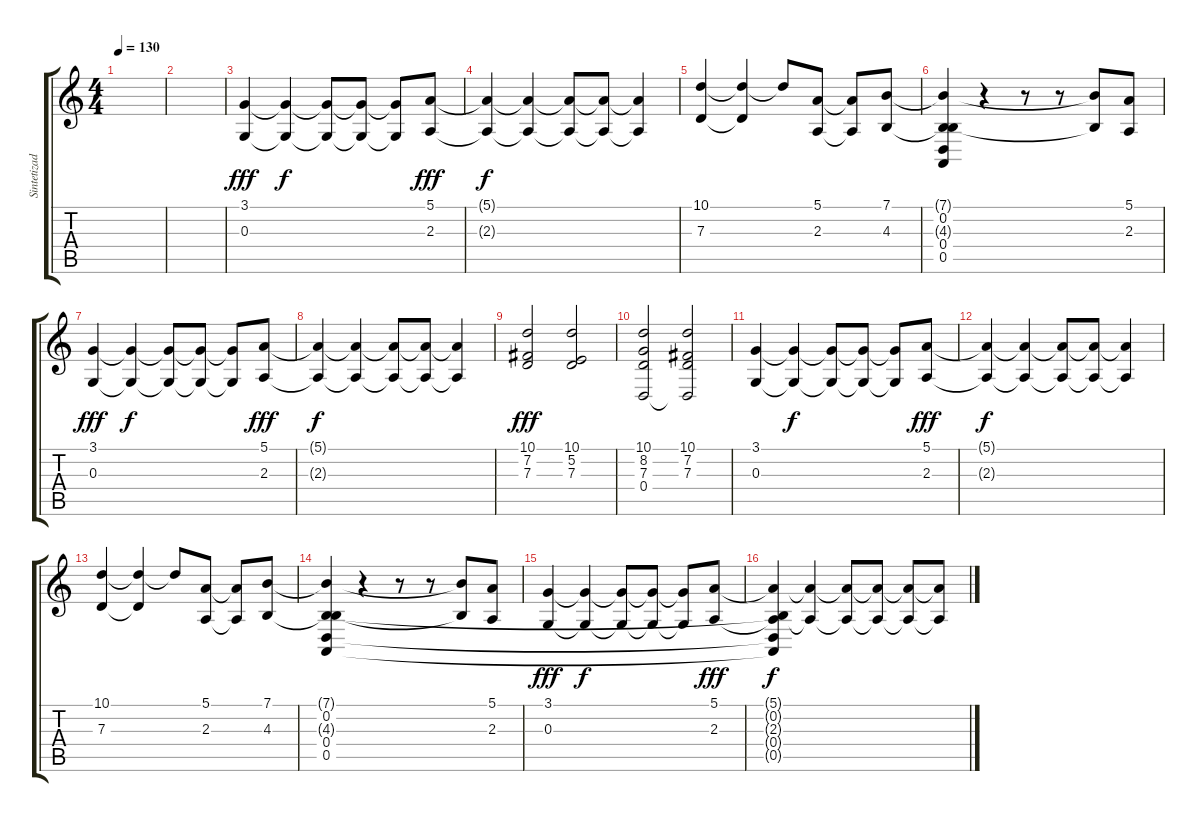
\track ("Sintetizador 1" "Sintetizad") {instrument churchorgan}
\staff {score tabs}
\tuning (E4 B3 G3 D3 A2 E2) {hide}
\ts (4 4)
\tempo 130
\clef g2
\ks c
|
|
(3.1 0.3).4{dy fff} (3.1{t} 0.3{t}).4{dy f} (3.1{t} 0.3{t}).8 (3.1{t} 0.3{t}).8 (3.1{t} 0.3{t}).8 (5.1 2.3).8{dy fff} |
(5.1{t} 2.3{t}).4{dy f} (5.1{t} 2.3{t}).4 (5.1{t} 2.3{t}).8 (5.1{t} 2.3{t}).8 (5.1{t} 2.3{t}).4 |
(10.1 7.3).4 (10.1{t} 7.3{t}).4 10.1{t}.8 (5.1 2.3).8 (5.1{t} 2.3{t}).8 (7.1 4.3).8 |
(7.1{t} 0.2 4.3{t} 0.4 0.5).4 r.4 r.8 r.8 (7.1{t} 4.3{t}).8 (5.1 2.3).8 |
(3.1 0.3).4{dy fff} (3.1{t} 0.3{t}).4{dy f} (3.1{t} 0.3{t}).8 (3.1{t} 0.3{t}).8 (3.1{t} 0.3{t}).8 (5.1 2.3).8{dy fff} |
(5.1{t} 2.3{t}).4{dy f} (5.1{t} 2.3{t}).4 (5.1{t} 2.3{t}).8 (5.1{t} 2.3{t}).8 (5.1{t} 2.3{t}).4 |
(10.1 7.2 7.3).2{dy fff} (10.1 5.2 7.3).2 |
(10.1 8.2 7.3 0.4).2 (10.1 7.2 7.3 0.4{t}).2 |
(3.1 0.3).4 (3.1{t} 0.3{t}).4{dy f} (3.1{t} 0.3{t}).8 (3.1{t} 0.3{t}).8 (3.1{t} 0.3{t}).8 (5.1 2.3).8{dy fff} |
(5.1{t} 2.3{t}).4{dy f} (5.1{t} 2.3{t}).4 (5.1{t} 2.3{t}).8 (5.1{t} 2.3{t}).8 (5.1{t} 2.3{t}).4 |
(10.1 7.3).4 (10.1{t} 7.3{t}).4 10.1{t}.8 (5.1 2.3).8 (5.1{t} 2.3{t}).8 (7.1 4.3).8 |
(7.1{t} 0.2 4.3{t} 0.4 0.5).4 r.4 r.8 r.8 (7.1{t} 4.3{t}).8 (5.1 2.3).8 |
(3.1 0.3).4{dy fff} (3.1{t} 0.3{t}).4{dy f} (3.1{t} 0.3{t}).8 (3.1{t} 0.3{t}).8 (3.1{t} 0.3{t}).8 (5.1 2.3).8{dy fff} |
(5.1{t} 0.2{t} 2.3{t} 0.4{t} 0.5{t}).4{dy f} (5.1{t} 2.3{t}).4 (5.1{t} 2.3{t}).8 (5.1{t} 2.3{t}).8 (5.1{t} 2.3{t}).8 (5.1{t} 2.3{t}).8
